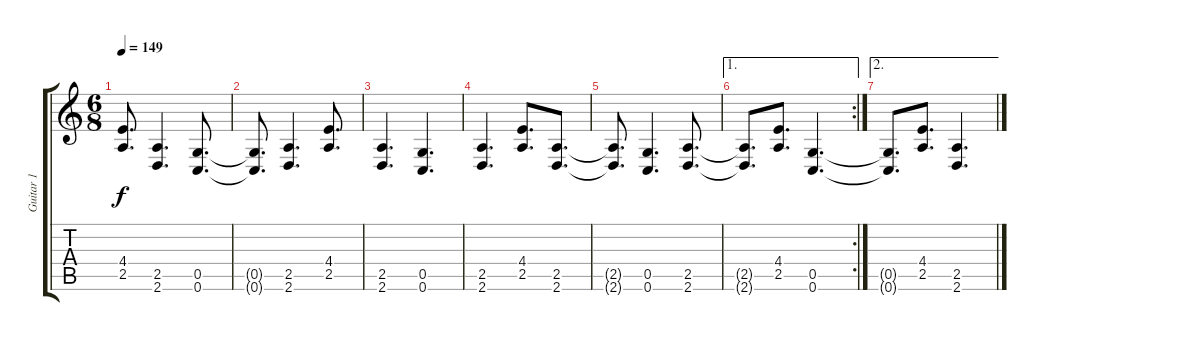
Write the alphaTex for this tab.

\track ("Guitar 1" "Guitar 1") {instrument overdrivenguitar}
\staff {score tabs}
\tuning (E4 C4 G3 C3 G2 C2) {hide}
\ts (6 8)
\tempo 149
\clef g2
\ks c
(4.4 2.5).8{d dy f} (2.5 2.6).4{d} (0.5 0.6).8{d} |
(0.5{t} 0.6{t}).8{d} (2.5 2.6).4{d} (4.4 2.5).8{d} |
(2.5 2.6).4{d} (0.5 0.6).4{d} |
(2.5 2.6).4{d} (4.4 2.5).8{d} (2.5 2.6).8{d} |
(2.5{t} 2.6{t}).8{d} (0.5 0.6).4{d} (2.5 2.6).8{d} |
\ae 1
\rc 2
(2.5{t} 2.6{t}).8{d} (4.4 2.5).8{d} (0.5 0.6).4{d} |
\ae 2
(0.5{t} 0.6{t}).8{d} (4.4 2.5).8{d} (2.5 2.6).4{d}
